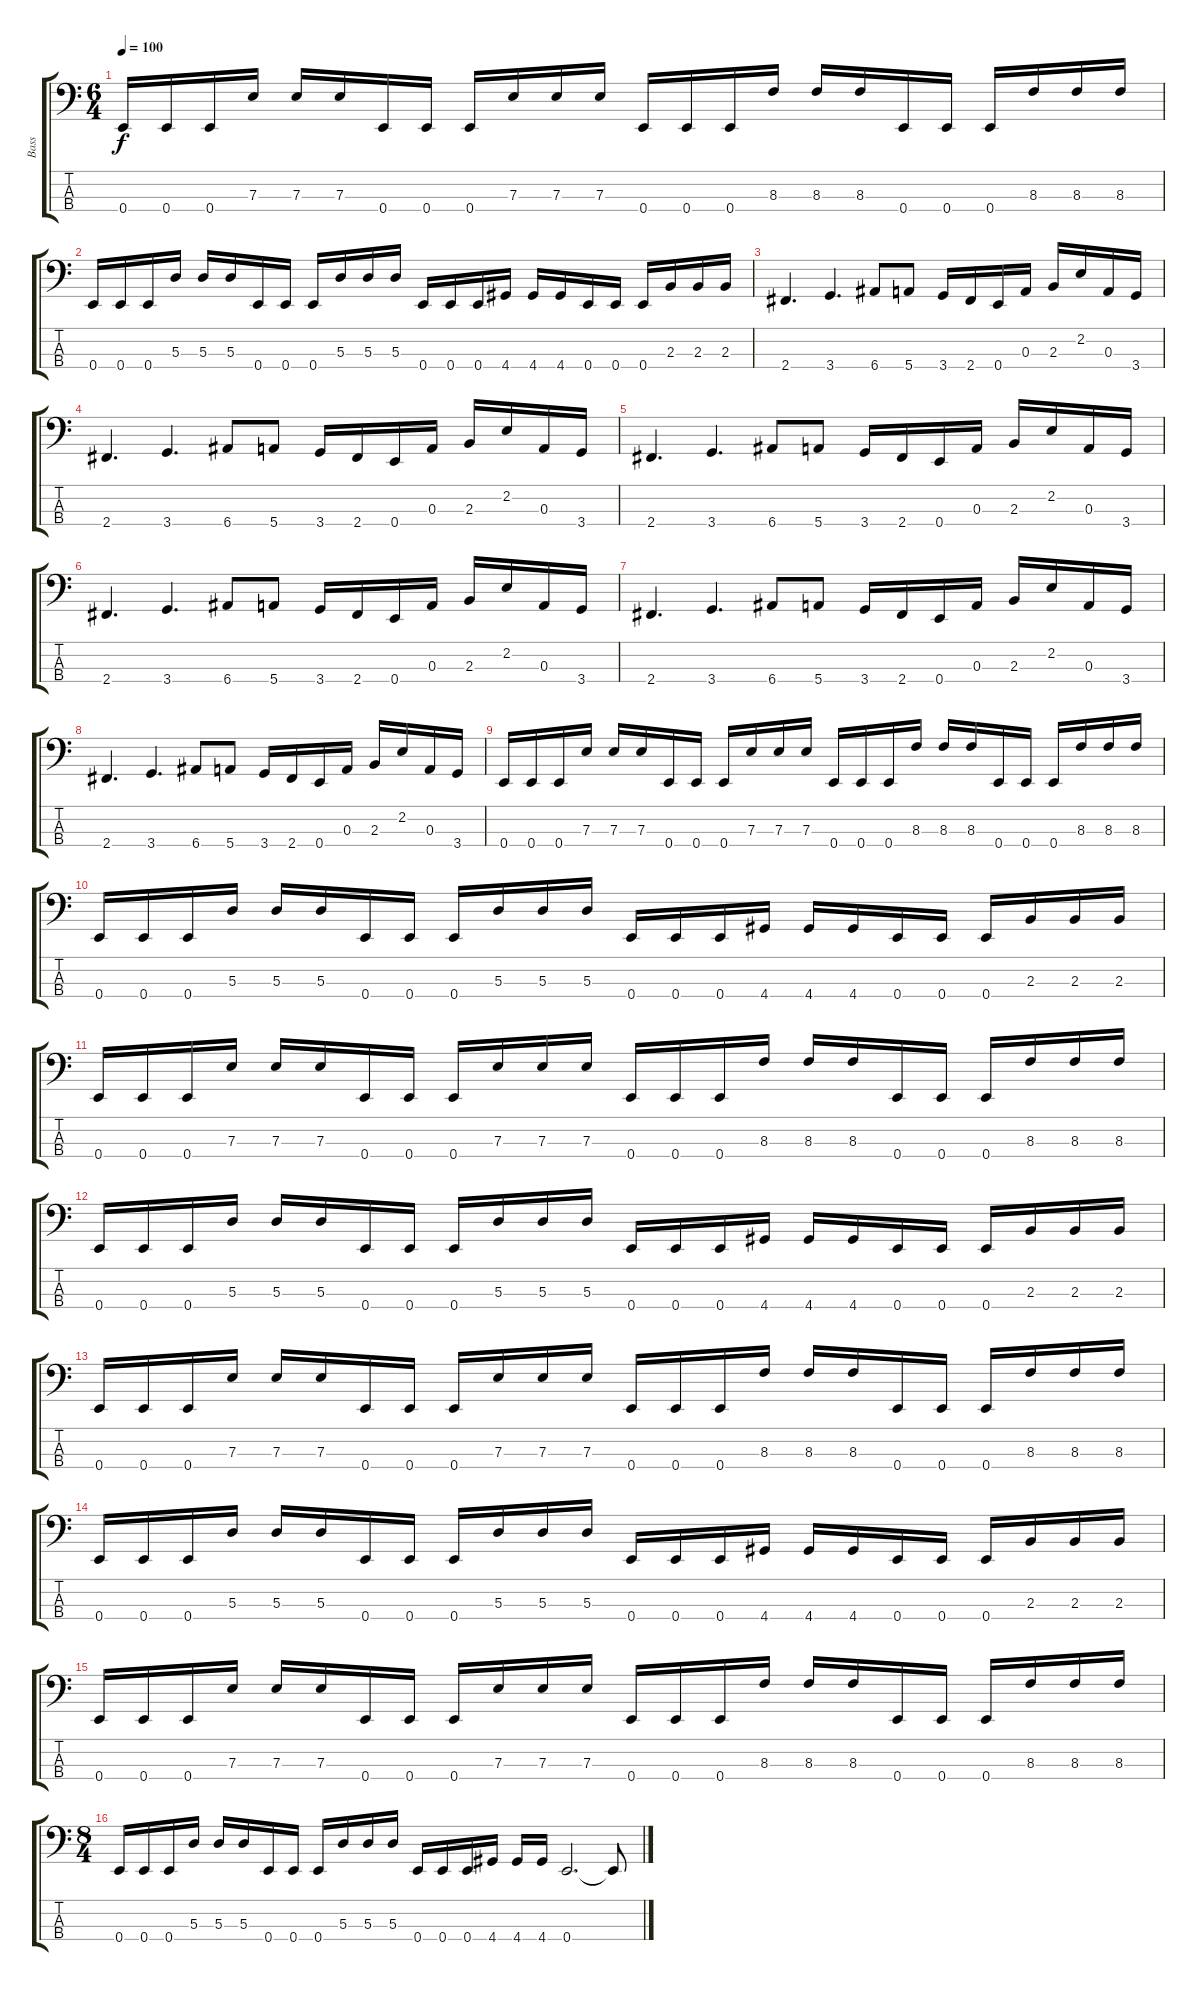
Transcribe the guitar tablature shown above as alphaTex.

\track ("Bass" "Bass") {instrument electricbassfinger}
\staff {score tabs}
\tuning (G2 D2 A1 E1) {hide}
\ts (6 4)
\tempo 100
\clef f4
\ks c
0.4.16{dy f} 0.4.16 0.4.16 7.3.16 7.3.16 7.3.16 0.4.16 0.4.16 0.4.16 7.3.16 7.3.16 7.3.16 0.4.16 0.4.16 0.4.16 8.3.16 8.3.16 8.3.16 0.4.16 0.4.16 0.4.16 8.3.16 8.3.16 8.3.16 |
0.4.16 0.4.16 0.4.16 5.3.16 5.3.16 5.3.16 0.4.16 0.4.16 0.4.16 5.3.16 5.3.16 5.3.16 0.4.16 0.4.16 0.4.16 4.4.16 4.4.16 4.4.16 0.4.16 0.4.16 0.4.16 2.3.16 2.3.16 2.3.16 |
2.4.4{d} 3.4.4{d} 6.4.8 5.4.8 3.4.16 2.4.16 0.4.16 0.3.16 2.3.16 2.2.16 0.3.16 3.4.16 |
2.4.4{d} 3.4.4{d} 6.4.8 5.4.8 3.4.16 2.4.16 0.4.16 0.3.16 2.3.16 2.2.16 0.3.16 3.4.16 |
2.4.4{d} 3.4.4{d} 6.4.8 5.4.8 3.4.16 2.4.16 0.4.16 0.3.16 2.3.16 2.2.16 0.3.16 3.4.16 |
2.4.4{d} 3.4.4{d} 6.4.8 5.4.8 3.4.16 2.4.16 0.4.16 0.3.16 2.3.16 2.2.16 0.3.16 3.4.16 |
2.4.4{d} 3.4.4{d} 6.4.8 5.4.8 3.4.16 2.4.16 0.4.16 0.3.16 2.3.16 2.2.16 0.3.16 3.4.16 |
2.4.4{d} 3.4.4{d} 6.4.8 5.4.8 3.4.16 2.4.16 0.4.16 0.3.16 2.3.16 2.2.16 0.3.16 3.4.16 |
0.4.16 0.4.16 0.4.16 7.3.16 7.3.16 7.3.16 0.4.16 0.4.16 0.4.16 7.3.16 7.3.16 7.3.16 0.4.16 0.4.16 0.4.16 8.3.16 8.3.16 8.3.16 0.4.16 0.4.16 0.4.16 8.3.16 8.3.16 8.3.16 |
0.4.16 0.4.16 0.4.16 5.3.16 5.3.16 5.3.16 0.4.16 0.4.16 0.4.16 5.3.16 5.3.16 5.3.16 0.4.16 0.4.16 0.4.16 4.4.16 4.4.16 4.4.16 0.4.16 0.4.16 0.4.16 2.3.16 2.3.16 2.3.16 |
0.4.16 0.4.16 0.4.16 7.3.16 7.3.16 7.3.16 0.4.16 0.4.16 0.4.16 7.3.16 7.3.16 7.3.16 0.4.16 0.4.16 0.4.16 8.3.16 8.3.16 8.3.16 0.4.16 0.4.16 0.4.16 8.3.16 8.3.16 8.3.16 |
0.4.16 0.4.16 0.4.16 5.3.16 5.3.16 5.3.16 0.4.16 0.4.16 0.4.16 5.3.16 5.3.16 5.3.16 0.4.16 0.4.16 0.4.16 4.4.16 4.4.16 4.4.16 0.4.16 0.4.16 0.4.16 2.3.16 2.3.16 2.3.16 |
0.4.16 0.4.16 0.4.16 7.3.16 7.3.16 7.3.16 0.4.16 0.4.16 0.4.16 7.3.16 7.3.16 7.3.16 0.4.16 0.4.16 0.4.16 8.3.16 8.3.16 8.3.16 0.4.16 0.4.16 0.4.16 8.3.16 8.3.16 8.3.16 |
0.4.16 0.4.16 0.4.16 5.3.16 5.3.16 5.3.16 0.4.16 0.4.16 0.4.16 5.3.16 5.3.16 5.3.16 0.4.16 0.4.16 0.4.16 4.4.16 4.4.16 4.4.16 0.4.16 0.4.16 0.4.16 2.3.16 2.3.16 2.3.16 |
0.4.16 0.4.16 0.4.16 7.3.16 7.3.16 7.3.16 0.4.16 0.4.16 0.4.16 7.3.16 7.3.16 7.3.16 0.4.16 0.4.16 0.4.16 8.3.16 8.3.16 8.3.16 0.4.16 0.4.16 0.4.16 8.3.16 8.3.16 8.3.16 |
\ts (8 4)
0.4.16 0.4.16 0.4.16 5.3.16 5.3.16 5.3.16 0.4.16 0.4.16 0.4.16 5.3.16 5.3.16 5.3.16 0.4.16 0.4.16 0.4.16 4.4.16 4.4.16 4.4.16 0.4.2{d} 0.4{t}.8
